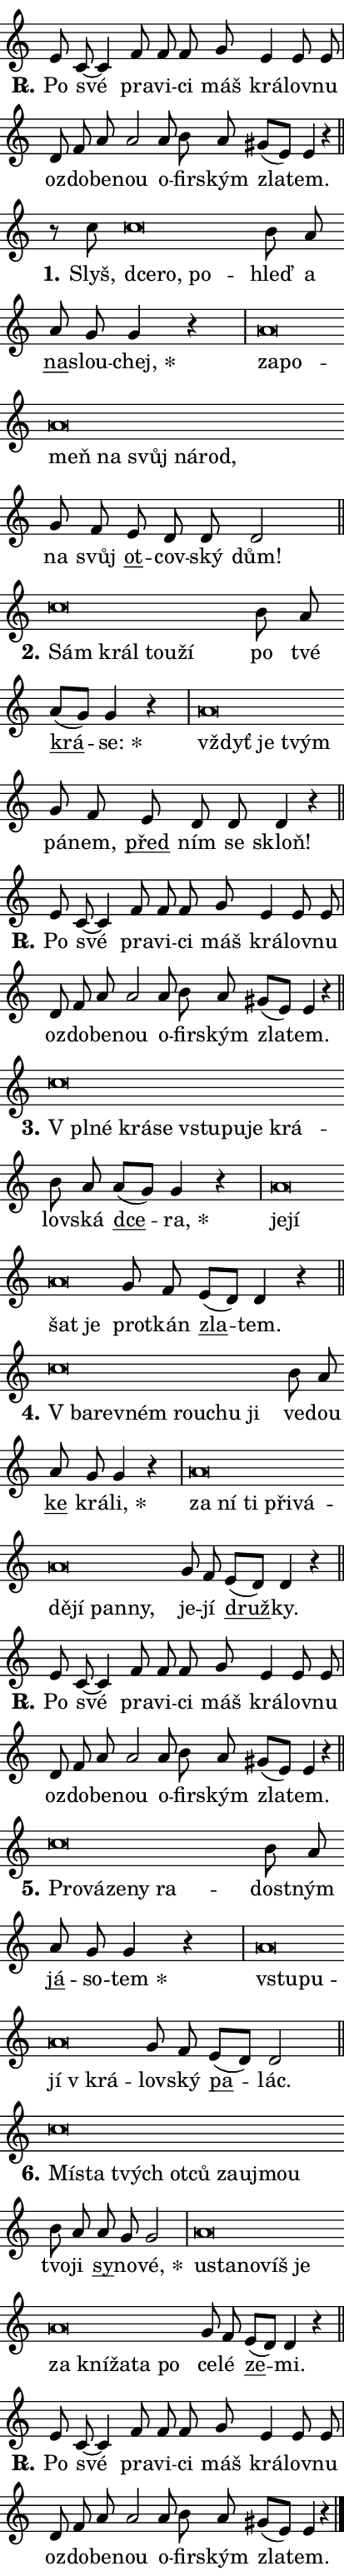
\version "2.24.0"
\header { tagline = "" }
\paper {
  indent = 0\cm
  top-margin = 0\cm
  right-margin = 0\cm
  bottom-margin = 0\cm
  left-margin = 0\cm
  paper-width = 7\cm
  page-breaking = #ly:one-page-breaking
  system-system-spacing.basic-distance = #11
  score-system-spacing.basic-distance = #11
  ragged-last = ##f
}


%% Author: Thomas Morley
%% https://lists.gnu.org/archive/html/lilypond-user/2020-05/msg00002.html
#(define (line-position grob)
"Returns position of @var[grob} in current system:
   @code{'start}, if at first time-step
   @code{'end}, if at last time-step
   @code{'middle} otherwise
"
  (let* ((col (ly:item-get-column grob))
         (ln (ly:grob-object col 'left-neighbor))
         (rn (ly:grob-object col 'right-neighbor))
         (col-to-check-left (if (ly:grob? ln) ln col))
         (col-to-check-right (if (ly:grob? rn) rn col))
         (break-dir-left
           (and
             (ly:grob-property col-to-check-left 'non-musical #f)
             (ly:item-break-dir col-to-check-left)))
         (break-dir-right
           (and
             (ly:grob-property col-to-check-right 'non-musical #f)
             (ly:item-break-dir col-to-check-right))))
        (cond ((eqv? 1 break-dir-left) 'start)
              ((eqv? -1 break-dir-right) 'end)
              (else 'middle))))

#(define (tranparent-at-line-position vctor)
  (lambda (grob)
  "Relying on @code{line-position} select the relevant enry from @var{vctor}.
Used to determine transparency,"
    (case (line-position grob)
      ((end) (not (vector-ref vctor 0)))
      ((middle) (not (vector-ref vctor 1)))
      ((start) (not (vector-ref vctor 2))))))

noteHeadBreakVisibility =
#(define-music-function (break-visibility)(vector?)
"Makes @code{NoteHead}s transparent relying on @var{break-visibility}"
#{
  \override NoteHead.transparent =
    #(tranparent-at-line-position break-visibility)
#})

#(define delete-ledgers-for-transparent-note-heads
  (lambda (grob)
    "Reads whether a @code{NoteHead} is transparent.
If so this @code{NoteHead} is removed from @code{'note-heads} from
@var{grob}, which is supposed to be @code{LedgerLineSpanner}.
As a result ledgers are not printed for this @code{NoteHead}"
    (let* ((nhds-array (ly:grob-object grob 'note-heads))
           (nhds-list
             (if (ly:grob-array? nhds-array)
                 (ly:grob-array->list nhds-array)
                 '()))
           ;; Relies on the transparent-property being done before
           ;; Staff.LedgerLineSpanner.after-line-breaking is executed.
           ;; This is fragile ...
           (to-keep
             (remove
               (lambda (nhd)
                 (ly:grob-property nhd 'transparent #f))
               nhds-list)))
      ;; TODO find a better method to iterate over grob-arrays, similiar
      ;; to filter/remove etc for lists
      ;; For now rebuilt from scratch
      (set! (ly:grob-object grob 'note-heads)  '())
      (for-each
        (lambda (nhd)
          (ly:pointer-group-interface::add-grob grob 'note-heads nhd))
        to-keep))))

hideNotes = {
  \noteHeadBreakVisibility #begin-of-line-visible
}
unHideNotes = {
  \noteHeadBreakVisibility #all-visible
}

% work-around for resetting accidentals
% https://lilypond.org/doc/v2.23/Documentation/notation/displaying-rhythms#unmetered-music
cadenzaMeasure = {
  \cadenzaOff
  \partial 1024 s1024
  \cadenzaOn
}

#(define-markup-command (accent layout props text) (markup?)
  "Underline accented syllable"
  (interpret-markup layout props
    #{\markup \override #'(offset . 4.3) \underline { #text }#}))

responsum = \markup \concat {
  "R" \hspace #-1.05 \path #0.1 #'((moveto 0 0.07) (lineto 0.9 0.8)) \hspace #0.05 "."
}

\layout {
    \context {
        \Staff
        \remove "Time_signature_engraver"
        \override LedgerLineSpanner.after-line-breaking = #delete-ledgers-for-transparent-note-heads
    }
    \context {
        \Voice {
            \override NoteHead.output-attributes = #'((class . "notehead"))
            \override Hairpin.height = #0.55
        }
    }
    \context {
        \Lyrics {
            \override StanzaNumber.output-attributes = #'((class . "stanzanumber"))
            \override LyricSpace.minimum-distance = #0.9
            \override LyricText.font-name = #"TeX Gyre Schola"
            \override LyricText.font-size = 1
            \override StanzaNumber.font-name = #"TeX Gyre Schola Bold"
            \override StanzaNumber.font-size = 1
        }
    }
}

% magnetic-lyrics.ily
%
%   written by
%     Jean Abou Samra <jean@abou-samra.fr>
%     Werner Lemberg <wl@gnu.org>
%
%   adapted by
%     Jiri Hon <jiri.hon@gmail.com>
%
% Version 2022-Apr-15

% https://www.mail-archive.com/lilypond-user@gnu.org/msg149350.html

#(define (Left_hyphen_pointer_engraver context)
   "Collect syllable-hyphen-syllable occurrences in lyrics and store
them in properties.  This engraver only looks to the left.  For
example, if the lyrics input is @code{foo -- bar}, it does the
following.

@itemize @bullet
@item
Set the @code{text} property of the @code{LyricHyphen} grob between
@q{foo} and @q{bar} to @code{foo}.

@item
Set the @code{left-hyphen} property of the @code{LyricText} grob with
text @q{foo} to the @code{LyricHyphen} grob between @q{foo} and
@q{bar}.
@end itemize

Use this auxiliary engraver in combination with the
@code{lyric-@/text::@/apply-@/magnetic-@/offset!} hook."
   (let ((hyphen #f)
         (text #f))
     (make-engraver
      (acknowledgers
       ((lyric-syllable-interface engraver grob source-engraver)
        (set! text grob)))
      (end-acknowledgers
       ((lyric-hyphen-interface engraver grob source-engraver)
        ;(when (not (grob::has-interface grob 'lyric-space-interface))
          (set! hyphen grob)));)
      ((stop-translation-timestep engraver)
       (when (and text hyphen)
         (ly:grob-set-object! text 'left-hyphen hyphen))
       (set! text #f)
       (set! hyphen #f)))))

#(define (lyric-text::apply-magnetic-offset! grob)
   "If the space between two syllables is less than the value in
property @code{LyricText@/.details@/.squash-threshold}, move the right
syllable to the left so that it gets concatenated with the left
syllable.

Use this function as a hook for
@code{LyricText@/.after-@/line-@/breaking} if the
@code{Left_@/hyphen_@/pointer_@/engraver} is active."
   (let ((hyphen (ly:grob-object grob 'left-hyphen #f)))
     (when hyphen
       (let ((left-text (ly:spanner-bound hyphen LEFT)))
         (when (grob::has-interface left-text 'lyric-syllable-interface)
           (let* ((common (ly:grob-common-refpoint grob left-text X))
                  (this-x-ext (ly:grob-extent grob common X))
                  (left-x-ext
                   (begin
                     ;; Trigger magnetism for left-text.
                     (ly:grob-property left-text 'after-line-breaking)
                     (ly:grob-extent left-text common X)))
                  ;; `delta` is the gap width between two syllables.
                  (delta (- (interval-start this-x-ext)
                            (interval-end left-x-ext)))
                  (details (ly:grob-property grob 'details))
                  (threshold (assoc-get 'squash-threshold details 0.2)))
             (when (< delta threshold)
               (let* (;; We have to manipulate the input text so that
                      ;; ligatures crossing syllable boundaries are not
                      ;; disabled.  For languages based on the Latin
                      ;; script this is essentially a beautification.
                      ;; However, for non-Western scripts it can be a
                      ;; necessity.
                      (lt (ly:grob-property left-text 'text))
                      (rt (ly:grob-property grob 'text))
                      (is-space (grob::has-interface hyphen 'lyric-space-interface))
                      (space (if is-space " " ""))
                      (space-markup (grob-interpret-markup grob " "))
                      (space-size (interval-length (ly:stencil-extent space-markup X)))
                      (extra-delta (if is-space space-size 0))
                      ;; Append new syllable.
                      (ltrt-space (if (and (string? lt) (string? rt))
                                (string-append lt space rt)
                                (make-concat-markup (list lt space rt))))
                      ;; Right-align `ltrt` to the right side.
                      (ltrt-space-markup (grob-interpret-markup
                               grob
                               (make-translate-markup
                                (cons (interval-length this-x-ext) 0)
                                (make-right-align-markup ltrt-space)))))
                 (begin
                   ;; Don't print `left-text`.
                   (ly:grob-set-property! left-text 'stencil #f)
                   ;; Set text and stencil (which holds all collected
                   ;; syllables so far) and shift it to the left.
                   (ly:grob-set-property! grob 'text ltrt-space)
                   (ly:grob-set-property! grob 'stencil ltrt-space-markup)
                   (ly:grob-translate-axis! grob (- (- delta extra-delta)) X))))))))))


#(define (lyric-hyphen::displace-bounds-first grob)
   ;; Make very sure this callback isn't triggered too early.
   (let ((left (ly:spanner-bound grob LEFT))
         (right (ly:spanner-bound grob RIGHT)))
     (ly:grob-property left 'after-line-breaking)
     (ly:grob-property right 'after-line-breaking)
     (ly:lyric-hyphen::print grob)))

squashThreshold = #0.4

\layout {
  \context {
    \Lyrics
    \consists #Left_hyphen_pointer_engraver
    \override LyricText.after-line-breaking =
      #lyric-text::apply-magnetic-offset!
    \override LyricHyphen.stencil = #lyric-hyphen::displace-bounds-first
    \override LyricText.details.squash-threshold = \squashThreshold
    \override LyricHyphen.minimum-distance = 0
    \override LyricHyphen.minimum-length = \squashThreshold
  }
}

squash = \override LyricText.details.squash-threshold = 9999
unSquash = \override LyricText.details.squash-threshold = \squashThreshold

left = \override LyricText.self-alignment-X = #LEFT
unLeft = \revert LyricText.self-alignment-X

starOffset = #(lambda (grob) 
                (let ((x_offset (ly:self-alignment-interface::aligned-on-x-parent grob)))
                  (if (= x_offset 0) 0 (+ x_offset 1.2))))

star = #(define-music-function (syllable)(string?)
"Append star separator at the end of a syllable"
#{
  \once \override LyricText.X-offset = #starOffset
  \lyricmode { \markup {
    #syllable
    \override #'((font-name . "TeX Gyre Schola Bold")) \hspace #0.2 \lower #0.65 \larger "*"
  } }
#})

starAccent = #(define-music-function (syllable)(string?)
"Append star separator at the end of a syllable and make accent"
#{
  \once \override LyricText.X-offset = #starOffset
  \lyricmode { \markup {
    \accent #syllable
    \override #'((font-name . "TeX Gyre Schola Bold")) \hspace #0.2 \lower #0.65 \larger "*"
  } }
#})

breath = #(define-music-function (syllable)(string?)
"Append breathing indicator at the end of a syllable"
#{
  \lyricmode { \markup { #syllable "+" } }
#})

optionalBreath = #(define-music-function (syllable)(string?)
"Append optional breathing indicator at the end of a syllable"
#{
  \lyricmode { \markup { #syllable "(+)" } }
#})


\score {
    <<
        \new Voice = "melody" { \cadenzaOn \key c \major \relative { e'8 c~ c4 f8 f f g \bar "" e4 e8 e \cadenzaMeasure \bar "|" d f a a2 \bar "" a8 b a gis[( e)] e4 r \cadenzaMeasure \bar "||" \break } }
        \new Lyrics \lyricsto "melody" { \lyricmode { \set stanza = \responsum
Po své pra -- vi -- ci máš krá -- lov -- nu oz -- do -- be -- nou o -- fir -- ským zla -- tem. } }
    >>
    \layout {}
}

\score {
    <<
        \new Voice = "melody" { \cadenzaOn \key c \major \relative { r8 c''8 c\breve*1/16 \hideNotes \breve*1/16 \breve*1/16 \bar "" \unHideNotes b8 a \bar "" a g g4 r \cadenzaMeasure \bar "|" a\breve*1/16 \hideNotes \breve*1/16 \bar "" \breve*1/16 \bar "" \breve*1/16 \bar "" \breve*1/16 \bar "" \breve*1/16 \breve*1/16 \bar "" \unHideNotes g8 f \bar "" e d d d2 \cadenzaMeasure \bar "||" \break } }
        \new Lyrics \lyricsto "melody" { \lyricmode { \set stanza = "1."
Slyš, \left dce -- \squash ro, po -- \unLeft \unSquash hleď a \markup \accent na -- slou -- \star chej, \left za -- \squash po -- meň na svůj ná -- rod, \unLeft \unSquash na svůj \markup \accent ot -- cov -- ský dům! } }
    >>
    \layout {}
}

\score {
    <<
        \new Voice = "melody" { \cadenzaOn \key c \major \relative { c''\breve*1/16 \hideNotes \breve*1/16 \bar "" \breve*1/16 \breve*1/16 \bar "" \unHideNotes b8 a \bar "" a[( g)] g4 r \cadenzaMeasure \bar "|" a\breve*1/16 \hideNotes \breve*1/16 \breve*1/16 \bar "" \unHideNotes g8 f \bar "" e d d d4 r \cadenzaMeasure \bar "||" \break } }
        \new Lyrics \lyricsto "melody" { \lyricmode { \set stanza = "2."
\left Sám \squash král tou -- ží \unLeft \unSquash po tvé \markup \accent krá -- \star se: \left vždyť \squash je tvým \unLeft \unSquash pá -- nem, \markup \accent před ním se skloň! } }
    >>
    \layout {}
}

\score {
    <<
        \new Voice = "melody" { \cadenzaOn \key c \major \relative { e'8 c~ c4 f8 f f g \bar "" e4 e8 e \cadenzaMeasure \bar "|" d f a a2 \bar "" a8 b a gis[( e)] e4 r \cadenzaMeasure \bar "||" \break } }
        \new Lyrics \lyricsto "melody" { \lyricmode { \set stanza = \responsum
Po své pra -- vi -- ci máš krá -- lov -- nu oz -- do -- be -- nou o -- fir -- ským zla -- tem. } }
    >>
    \layout {}
}

\score {
    <<
        \new Voice = "melody" { \cadenzaOn \key c \major \relative { c''\breve*1/16 \hideNotes \breve*1/16 \bar "" \breve*1/16 \bar "" \breve*1/16 \bar "" \breve*1/16 \bar "" \breve*1/16 \bar "" \breve*1/16 \breve*1/16 \bar "" \unHideNotes b8 a \bar "" a[( g)] g4 r \cadenzaMeasure \bar "|" a\breve*1/16 \hideNotes \breve*1/16 \bar "" \breve*1/16 \breve*1/16 \bar "" \unHideNotes g8 f \bar "" e[( d)] d4 r \cadenzaMeasure \bar "||" \break } }
        \new Lyrics \lyricsto "melody" { \lyricmode { \set stanza = "3."
\left "V pl" -- \squash né krá -- se vstu -- pu -- je krá -- \unLeft \unSquash lov -- ská \markup \accent dce -- \star ra, \left je -- \squash jí šat je \unLeft \unSquash pro -- tkán \markup \accent zla -- tem. } }
    >>
    \layout {}
}

\score {
    <<
        \new Voice = "melody" { \cadenzaOn \key c \major \relative { c''\breve*1/16 \hideNotes \breve*1/16 \bar "" \breve*1/16 \bar "" \breve*1/16 \bar "" \breve*1/16 \breve*1/16 \bar "" \unHideNotes b8 a \bar "" a g g4 r \cadenzaMeasure \bar "|" a\breve*1/16 \hideNotes \breve*1/16 \bar "" \breve*1/16 \bar "" \breve*1/16 \bar "" \breve*1/16 \bar "" \breve*1/16 \bar "" \breve*1/16 \bar "" \breve*1/16 \breve*1/16 \bar "" \unHideNotes g8 f \bar "" e[( d)] d4 r \cadenzaMeasure \bar "||" \break } }
        \new Lyrics \lyricsto "melody" { \lyricmode { \set stanza = "4."
\left "V ba" -- \squash rev -- ném rou -- chu ji \unLeft \unSquash ve -- dou \markup \accent ke krá -- \star li, \left za \squash ní ti při -- vá -- dě -- jí pan -- ny, \unLeft \unSquash je -- jí \markup \accent druž -- ky. } }
    >>
    \layout {}
}

\score {
    <<
        \new Voice = "melody" { \cadenzaOn \key c \major \relative { e'8 c~ c4 f8 f f g \bar "" e4 e8 e \cadenzaMeasure \bar "|" d f a a2 \bar "" a8 b a gis[( e)] e4 r \cadenzaMeasure \bar "||" \break } }
        \new Lyrics \lyricsto "melody" { \lyricmode { \set stanza = \responsum
Po své pra -- vi -- ci máš krá -- lov -- nu oz -- do -- be -- nou o -- fir -- ským zla -- tem. } }
    >>
    \layout {}
}

\score {
    <<
        \new Voice = "melody" { \cadenzaOn \key c \major \relative { c''\breve*1/16 \hideNotes \breve*1/16 \bar "" \breve*1/16 \bar "" \breve*1/16 \breve*1/16 \bar "" \unHideNotes b8 a \bar "" a g g4 r \cadenzaMeasure \bar "|" a\breve*1/16 \hideNotes \breve*1/16 \bar "" \breve*1/16 \breve*1/16 \bar "" \unHideNotes g8 f \bar "" e[( d)] d2 \cadenzaMeasure \bar "||" \break } }
        \new Lyrics \lyricsto "melody" { \lyricmode { \set stanza = "5."
\left Pro -- \squash vá -- ze -- ny ra -- \unLeft \unSquash dost -- ným \markup \accent já -- so -- \star tem \left vstu -- \squash pu -- jí "v krá" -- \unLeft \unSquash lov -- ský \markup \accent pa -- lác. } }
    >>
    \layout {}
}

\score {
    <<
        \new Voice = "melody" { \cadenzaOn \key c \major \relative { c''\breve*1/16 \hideNotes \breve*1/16 \bar "" \breve*1/16 \bar "" \breve*1/16 \bar "" \breve*1/16 \bar "" \breve*1/16 \bar "" \breve*1/16 \breve*1/16 \bar "" \unHideNotes b8 a \bar "" a g g2 \cadenzaMeasure \bar "|" a\breve*1/16 \hideNotes \breve*1/16 \bar "" \breve*1/16 \bar "" \breve*1/16 \bar "" \breve*1/16 \bar "" \breve*1/16 \bar "" \breve*1/16 \bar "" \breve*1/16 \bar "" \breve*1/16 \breve*1/16 \bar "" \unHideNotes g8 f \bar "" e[( d)] d4 r \cadenzaMeasure \bar "||" \break } }
        \new Lyrics \lyricsto "melody" { \lyricmode { \set stanza = "6."
\left Mí -- \squash sta tvých ot -- ců za -- u -- jmou \unLeft \unSquash tvo -- ji \markup \accent sy -- no -- \star vé, \left u -- \squash sta -- no -- víš je za kní -- ža -- ta po \unLeft \unSquash ce -- lé \markup \accent ze -- mi. } }
    >>
    \layout {}
}

\score {
    <<
        \new Voice = "melody" { \cadenzaOn \key c \major \relative { e'8 c~ c4 f8 f f g \bar "" e4 e8 e \cadenzaMeasure \bar "|" d f a a2 \bar "" a8 b a gis[( e)] e4 r \cadenzaMeasure \bar "||" \break } \bar "|." }
        \new Lyrics \lyricsto "melody" { \lyricmode { \set stanza = \responsum
Po své pra -- vi -- ci máš krá -- lov -- nu oz -- do -- be -- nou o -- fir -- ským zla -- tem. } }
    >>
    \layout {}
}
